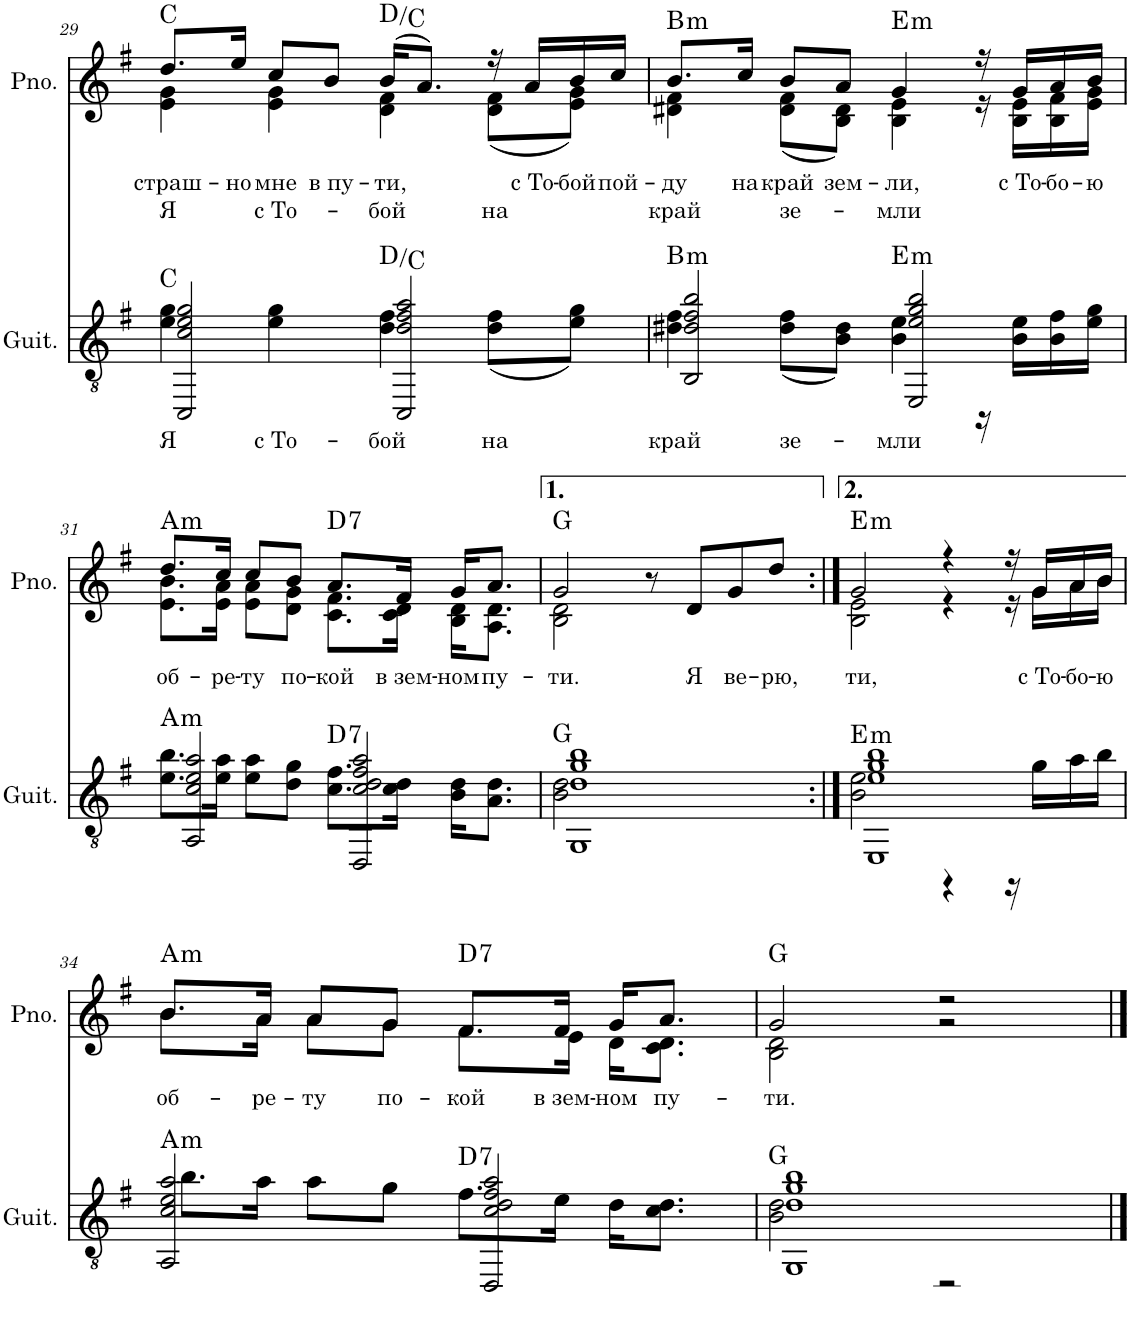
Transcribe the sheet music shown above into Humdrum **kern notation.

**kern	**text	**text	**harte	**kern	**text	**text	**harte
*part2	*part2	*part2	*part2	*part1	*part1	*part1	*part1
*staff2	*staff2	*staff2	*	*staff1	*staff1	*staff1	*
*I"Acoustic Guitar	*	*	*	*I"Piano	*	*	*
*I'Guit.	*	*	*	*I'Pno.	*	*	*
!!LO:PB:g=z
*clefGv2	*	*	*	*clefG2	*	*	*
*k[f#]	*	*	*	*k[f#]	*	*	*
*M4/4	*	*	*	*M4/4	*	*	*
=29	=29	=29	=29	=29	=29	=29	=29
*^	*	*	*	*	*	*	*
!	!	!	!LO:LY:b	!	!	!LO:LY:b	!	!
*	*	*	*	*	*^	*	*	*
!	!	!	!	!	!	!	!	!LO:LY:b	!
2CC/ 2c/ 2e/ 2g/	4e\ 4g\	.	Я	C:maj	8.dd/L	4e\ 4g\	.	Я	C:maj
!	!	!	!	!	!	!	!LO:LY:b	!	!
.	.	.	.	.	16ee/Jk	.	-но	.	.
!	!	!	!LO:LY:b	!	!	!	!LO:LY:b	!	!
!	!	!	!	!	!	!	!	!LO:LY:b	!
.	4e\ 4g\	.	с То-	.	8cc/L	4e\ 4g\	.	с То-	.
!	!	!	!	!	!	!	!LO:LY:b	!	!
.	.	.	.	.	8b/J	.	в пу-	.	.
!	!	!	!LO:LY:b	!	!	!	!LO:LY:b	!	!
!	!	!	!	!	!	!	!	!LO:LY:b	!
2CC/ 2d/ 2f#/ 2a/	4d\ 4f#\	.	-бой	D:maj/b7	(16b/KL	4d\ 4f#\	.	-бой	D:maj/b7
.	.	.	.	.	8.a/J)	.	.	.	.
!	!	!	!LO:LY:b	!	!	!	!	!LO:LY:b	!
.	(8d\ 8f#\L	.	на	.	16r	(8d\ 8f#\L	.	на	.
!	!	!	!	!	!	!	!LO:LY:b	!	!
.	.	.	.	.	16a/LL	.	с То-	.	.
!	!	!	!	!	!	!	!LO:LY:b	!	!
.	8e\ 8g\J)	.	.	.	16b/	8e\ 8g\J)	-бой	.	.
!	!	!	!	!	!	!	!LO:LY:b	!	!
.	.	.	.	.	16cc/JJ	.	пой-	.	.
=30	=30	=30	=30	=30	=30	=30	=30	=30	=30
!	!	!	!LO:LY:b	!	!	!	!LO:LY:b	!	!
!	!	!	!	!LO:H:kt=m	!	!	!	!LO:LY:b	!LO:H:kt=m
2BB/ 2d/ 2f#/ 2b/	4d#X\ 4f#\	.	край	B:min	8.b/L	4d#X\ 4f#\	.	край	B:min
!	!	!	!	!	!	!	!LO:LY:b	!	!
.	.	.	.	.	16cc/Jk	.	на	.	.
!	!	!	!LO:LY:b	!	!	!	!LO:LY:b	!	!
!	!	!	!	!	!	!	!	!LO:LY:b	!
.	(8d#\ 8f#\L	.	зе-	.	8b/L	(8d#\ 8f#\L	.	зе-	.
!	!	!	!	!	!	!	!LO:LY:b	!	!
.	8B\ 8d#\J)	.	.	.	8a/J	8B\ 8d#\J)	зем-	.	.
!	!	!	!LO:LY:b	!	!	!	!LO:LY:b	!	!
!	!	!	!	!LO:H:kt=m	!	!	!	!LO:LY:b	!LO:H:kt=m
2EE/ 2e/ 2g/ 2b/	4B\ 4e\	.	-мли	E:min	4g/	4B\ 4e\	.	-мли	E:min
.	16r	.	.	.	16r	16r	.	.	.
!	!	!	!	!	!	!	!LO:LY:b	!	!
.	16B\ 16e\LL	.	.	.	16g/LL	16B\ 16e\LL	с То-	.	.
!	!	!	!	!	!	!	!LO:LY:b	!	!
.	16B\ 16f#\	.	.	.	16a/	16B\ 16f#\	-бо-	.	.
!	!	!	!	!	!	!	!LO:LY:b	!	!
.	16e\ 16g\JJ	.	.	.	16b/JJ	16e\ 16g\JJ	-ю	.	.
!!LO:LB:g=z	!!
=31	=31	=31	=31	=31	=31	=31	=31	=31	=31
!	!	!	!	!LO:H:kt=m	!	!	!LO:LY:b	!	!LO:H:kt=m
2AA/ 2c/ 2e/ 2a/	8.e\ 8.b\L	.	.	A:min	8.dd/L	8.e\ 8.b\L	об-	.	A:min
!	!	!	!	!	!	!	!LO:LY:b	!	!
.	16e\ 16a\Jk	.	.	.	16cc/Jk	16e\ 16a\Jk	-ре-	.	.
!	!	!	!	!	!	!	!LO:LY:b	!	!
.	8e\ 8a\L	.	.	.	8cc/L	8e\ 8a\L	-ту	.	.
!	!	!	!	!	!	!	!LO:LY:b	!	!
.	8d\ 8g\J	.	.	.	8b/J	8d\ 8g\J	по-	.	.
!	!	!	!	!LO:H:kt=7	!	!	!LO:LY:b	!	!LO:H:kt=7
2DD/ 2c/ 2d/ 2f#/ 2a/	8.c\ 8.f#\L	.	.	D:7	8.a/L	8.c\ 8.f#\L	-кой	.	D:7
!	!	!	!	!	!	!	!LO:LY:b	!	!
.	16c\ 16d\Jk	.	.	.	16f#/Jk	16c\ 16d\Jk	в зем-	.	.
!	!	!	!	!	!	!	!LO:LY:b	!	!
.	16B\ 16d\KL	.	.	.	16g/KL	16B\ 16d\KL	-ном	.	.
!	!	!	!	!	!	!	!LO:LY:b	!	!
.	8.A\ 8.d\J	.	.	.	8.a/J	8.A\ 8.d\J	пу-	.	.
=32	=32	=32	=32	=32	=32	=32	=32	=32	=32
!	!	!	!	!	!	!	!LO:LY:b	!	!
1GG 1d 1g 1b	2B\ 2d\	.	.	G:maj	2g/	2B\ 2d\	-ти.	.	G:maj
.	2ryy	.	.	.	8r	2ryy	.	.	.
!	!	!	!	!	!	!	!LO:LY:b	!	!
.	.	.	.	.	8d/L	.	Я	.	.
!	!	!	!	!	!	!	!LO:LY:b	!	!
.	.	.	.	.	8g/	.	ве-	.	.
!	!	!	!	!	!	!	!LO:LY:b	!	!
.	.	.	.	.	8dd/J	.	-рю,	.	.
=33:|!	=33:|!	=33:|!	=33:|!	=33:|!	=33:|!	=33:|!	=33:|!	=33:|!	=33:|!
!	!	!	!	!LO:H:kt=m	!	!	!LO:LY:b	!	!LO:H:kt=m
1EE 1e 1g 1b	2B\ 2e\	.	.	E:min	2g/	2B\ 2e\	-ти,	.	E:min
.	4r	.	.	.	4r	4r	.	.	.
.	16r	.	.	.	16r	16r	.	.	.
!	!	!	!	!	!	!	!LO:LY:b	!	!
.	16g\LL	.	.	.	16g/LL	16g\LL	с То-	.	.
!	!	!	!	!	!	!	!LO:LY:b	!	!
.	16a\	.	.	.	16a/	16a\	-бо-	.	.
!	!	!	!	!	!	!	!LO:LY:b	!	!
.	16b\JJ	.	.	.	16b/JJ	16b\JJ	-ю	.	.
!!LO:LB:g=z	!!
=34	=34	=34	=34	=34	=34	=34	=34	=34	=34
!	!	!	!	!LO:H:kt=m	!	!	!LO:LY:b	!	!LO:H:kt=m
2AA/ 2c/ 2e/ 2a/	8.b\L	.	.	A:min	8.b/L	8.b\L	об-	.	A:min
!	!	!	!	!	!	!	!LO:LY:b	!	!
.	16a\Jk	.	.	.	16a/Jk	16a\Jk	-ре-	.	.
!	!	!	!	!	!	!	!LO:LY:b	!	!
.	8a\L	.	.	.	8a/L	8a\L	-ту	.	.
!	!	!	!	!	!	!	!LO:LY:b	!	!
.	8g\J	.	.	.	8g/J	8g\J	по-	.	.
!	!	!	!	!LO:H:kt=7	!	!	!LO:LY:b	!	!LO:H:kt=7
2DD/ 2c/ 2d/ 2f#/ 2a/	8.f#\L	.	.	D:7	8.f#/L	8.f#\L	-кой	.	D:7
!	!	!	!	!	!	!	!LO:LY:b	!	!
.	16e\Jk	.	.	.	16f#/Jk	16e\Jk	в зем-	.	.
!	!	!	!	!	!	!	!LO:LY:b	!	!
.	16d\KL	.	.	.	16g/KL	16d\KL	-ном	.	.
!	!	!	!	!	!	!	!LO:LY:b	!	!
.	8.c\ 8.d\J	.	.	.	8.a/J	8.c\ 8.d\J	пу-	.	.
=35	=35	=35	=35	=35	=35	=35	=35	=35	=35
!	!	!	!	!	!	!	!LO:LY:b	!	!
1GG 1d 1g 1b	2B\ 2d\	.	.	G:maj	2g/	2B\ 2d\	-ти.	.	G:maj
.	2r	.	.	.	2r	2r	.	.	.
*v	*v	*	*	*	*	*	*	*	*
*	*	*	*	*v	*v	*	*	*
==	==	==	==	==	==	==	==
*-	*-	*-	*-	*-	*-	*-	*-
